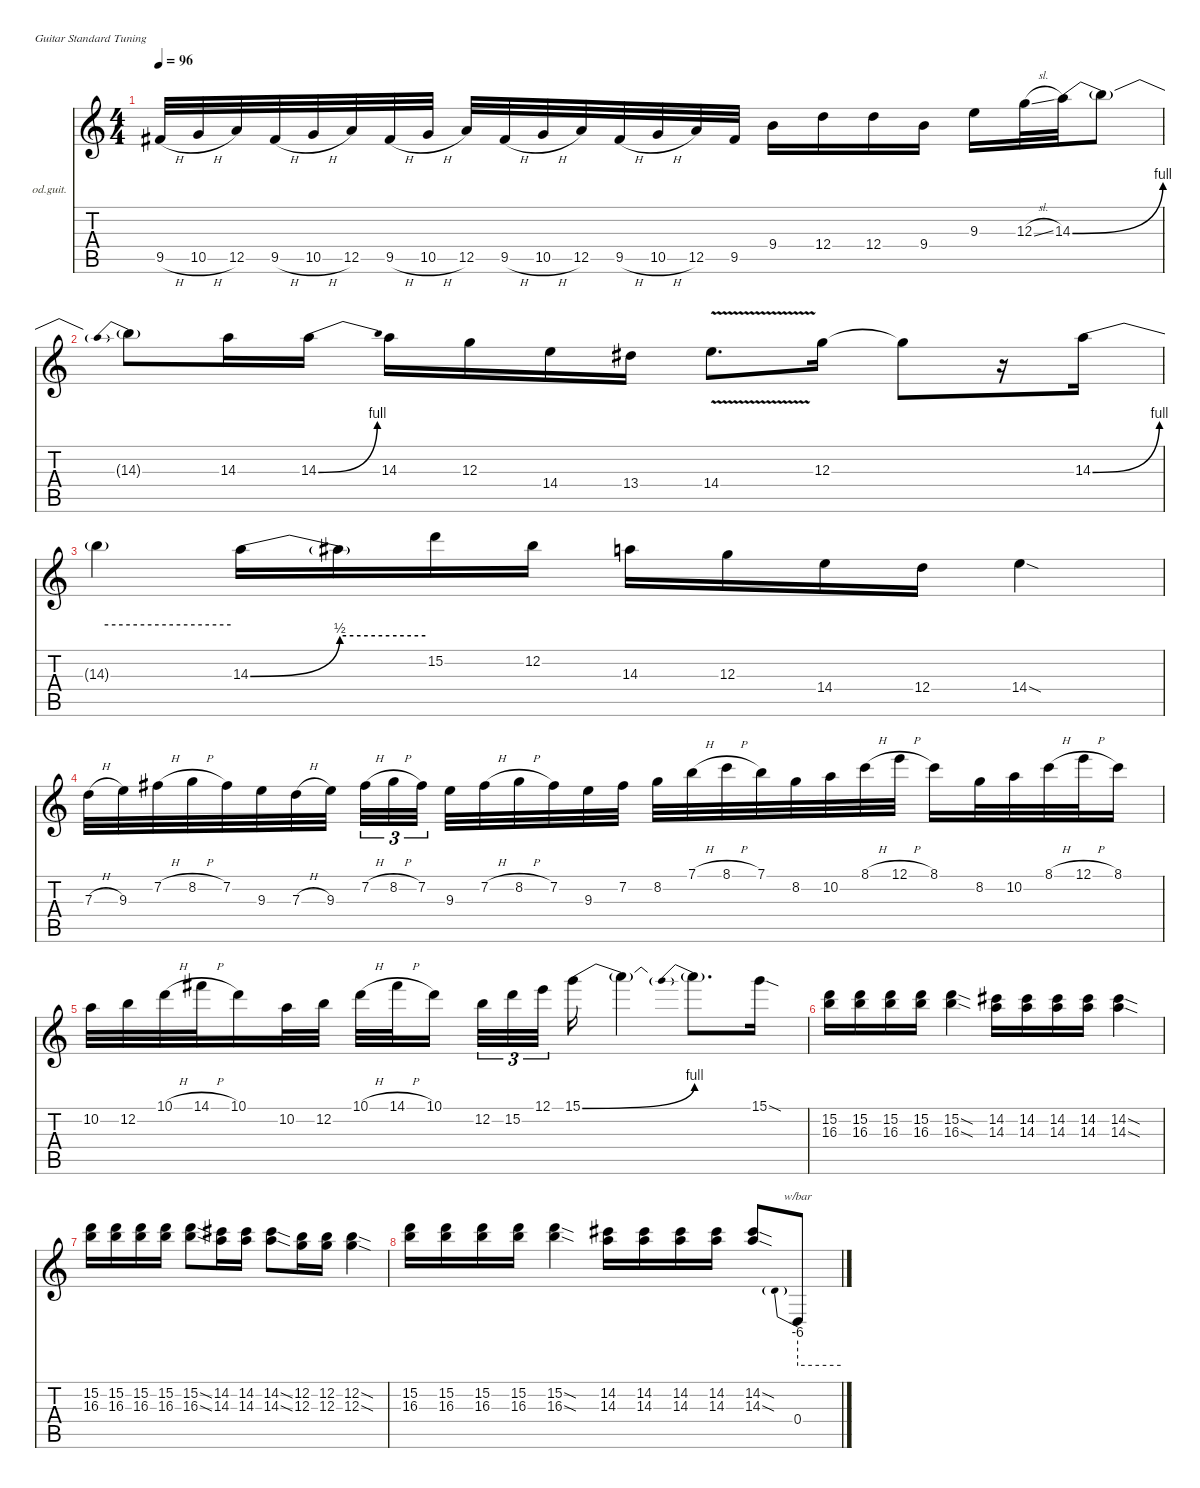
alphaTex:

\defaultSystemsLayout 4
\hideDynamics
\bracketExtendMode nobrackets
\firstSystemTrackNameOrientation horizontal
\otherSystemsTrackNameOrientation horizontal
\track ("Guitar 1" "od.guit.") {instrument overdrivenguitar}
\staff {score tabs}
\tuning (E4 B3 G3 D3 A2 E2)
\ts (4 4)
\tempo 96
\clef g2
\ks c
9.5{h acc #}.32{dy f beam Up} 10.5{h}.32{beam Up} 12.5.32{beam Up} 9.5{h acc #}.32{beam Up} 10.5{h}.32{beam Up} 12.5.32{beam Up} 9.5{h acc #}.32{beam Up} 10.5{h}.32{beam Up} 12.5.32{beam Up} 9.5{h acc #}.32{beam Up} 10.5{h}.32{beam Up} 12.5.32{beam Up} 9.5{h acc #}.32{beam Up} 10.5{h}.32{beam Up} 12.5.32{beam Up} 9.5{acc #}.32{beam Up} 9.4.16{beam Down} 12.4.16{beam Down} 12.4.16{beam Down} 9.4.16{beam Down} 9.3.16{beam Down} 12.3{sl}.32{beam Down} 14.3{be (bend 0 0 60 4)}.32{beam Down} 14.3{t}.8{beam Down} |
14.3{be (prebend 0 4 60 4) t}.8{beam Down} 14.3.16{beam Down} 14.3{be (bend 0 0 30 4)}.16{beam Down} 14.3.16{beam Down} 12.3.16{beam Down} 14.4.16{beam Down} 13.4{acc #}.16{beam Down} 14.4{v}.8{d beam Down} 12.3.16{beam Down} 12.3{t}.8{beam Down} r.16{beam Down} 14.3{be (bend 0 0 60 4)}.16{beam Down} |
14.3{be (hold 0 4 60 4) t}.4{beam Down} 14.3{be (bend 0 0 60 2)}.16{beam Down} 14.3{be (hold 0 2 60 2) t}.16{beam Down} 15.2.16{beam Down} 12.2.16{beam Down} 14.3.16{beam Down} 12.3.16{beam Down} 14.4.16{beam Down} 12.4.16{beam Down} 14.4{sod}.4{beam Down} |
7.3{h}.32{beam Down} 9.3.32{beam Down} 7.2{h acc #}.32{beam Down} 8.2{h}.32{beam Down} 7.2{acc #}.32{beam Down} 9.3.32{beam Down} 7.3{h}.32{beam Down} 9.3.32{beam Down} 7.2{h acc #}.32{tu (3 2) beam Down} 8.2{h}.32{tu (3 2) beam Down} 7.2{acc #}.32{tu (3 2) beam Down} 9.3.32{beam Down} 7.2{h acc #}.32{beam Down} 8.2{h}.32{beam Down} 7.2{acc #}.32{beam Down} 9.3.32{beam Down} 7.2{acc #}.32{beam Down} 8.2.32{beam Down} 7.1{h}.32{beam Down} 8.1{h}.32{beam Down} 7.1.32{beam Down} 8.2.32{beam Down} 10.2.32{beam Down} 8.1{h}.32{beam Down} 12.1{h}.32{beam Down} 8.1.16{beam Down} 8.2.32{beam Down} 10.2.32{beam Down} 8.1{h}.32{beam Down} 12.1{h}.32{beam Down} 8.1.16{beam Down} |
10.2.32{beam Down} 12.2.32{beam Down} 10.1{h}.32{beam Down} 14.1{h acc #}.32{beam Down} 10.1.16{beam Down} 10.2.32{beam Down} 12.2.32{beam Down} 10.1{h}.32{beam Down} 14.1{h acc #}.32{beam Down} 10.1.16{beam Down} 12.2.32{tu (3 2) beam Down} 15.2.32{tu (3 2) beam Down} 12.1.32{tu (3 2) beam Down} 15.1{be (bend 0 0 60 4)}.16{beam Down} 15.1{t}.4{beam Down} 15.1{be (prebend 0 4 60 4) t}.8{d beam Down} 15.1{sod}.16{beam Down} |
(15.2 16.3).16{beam Down} (15.2 16.3).16{beam Down} (15.2 16.3).16{beam Down} (15.2 16.3).16{beam Down} (15.2{sod} 16.3{sod}).4{beam Down} (14.2{acc #} 14.3).16{beam Down} (14.2{acc #} 14.3).16{beam Down} (14.2{acc #} 14.3).16{beam Down} (14.2{acc #} 14.3).16{beam Down} (14.2{sod acc #} 14.3{sod}).4{beam Down} |
(15.2 16.3).16{beam Down} (15.2 16.3).16{beam Down} (15.2 16.3).16{beam Down} (15.2 16.3).16{beam Down} (15.2{sod} 16.3{sod}).8{beam Down} (14.2{acc #} 14.3).16{beam Down} (14.2{acc #} 14.3).16{beam Down} (14.2{sod acc #} 14.3{sod}).8{beam Down} (12.2 12.3).16{beam Down} (12.2 12.3).16{beam Down} (12.2{sod} 12.3{sod}).4{beam Down} |
(15.2 16.3).16{beam Down} (15.2 16.3).16{beam Down} (15.2 16.3).16{beam Down} (15.2 16.3).16{beam Down} (15.2{sod} 16.3{sod}).4{beam Down} (14.2{acc #} 14.3).16{beam Down} (14.2{acc #} 14.3).16{beam Down} (14.2{acc #} 14.3).16{beam Down} (14.2{acc #} 14.3).16{beam Down} (14.2{sod acc #} 14.3{sod}).8{beam Up} 0.4.8{tbe (predive default 0 -24 60 -24) beam Up}
